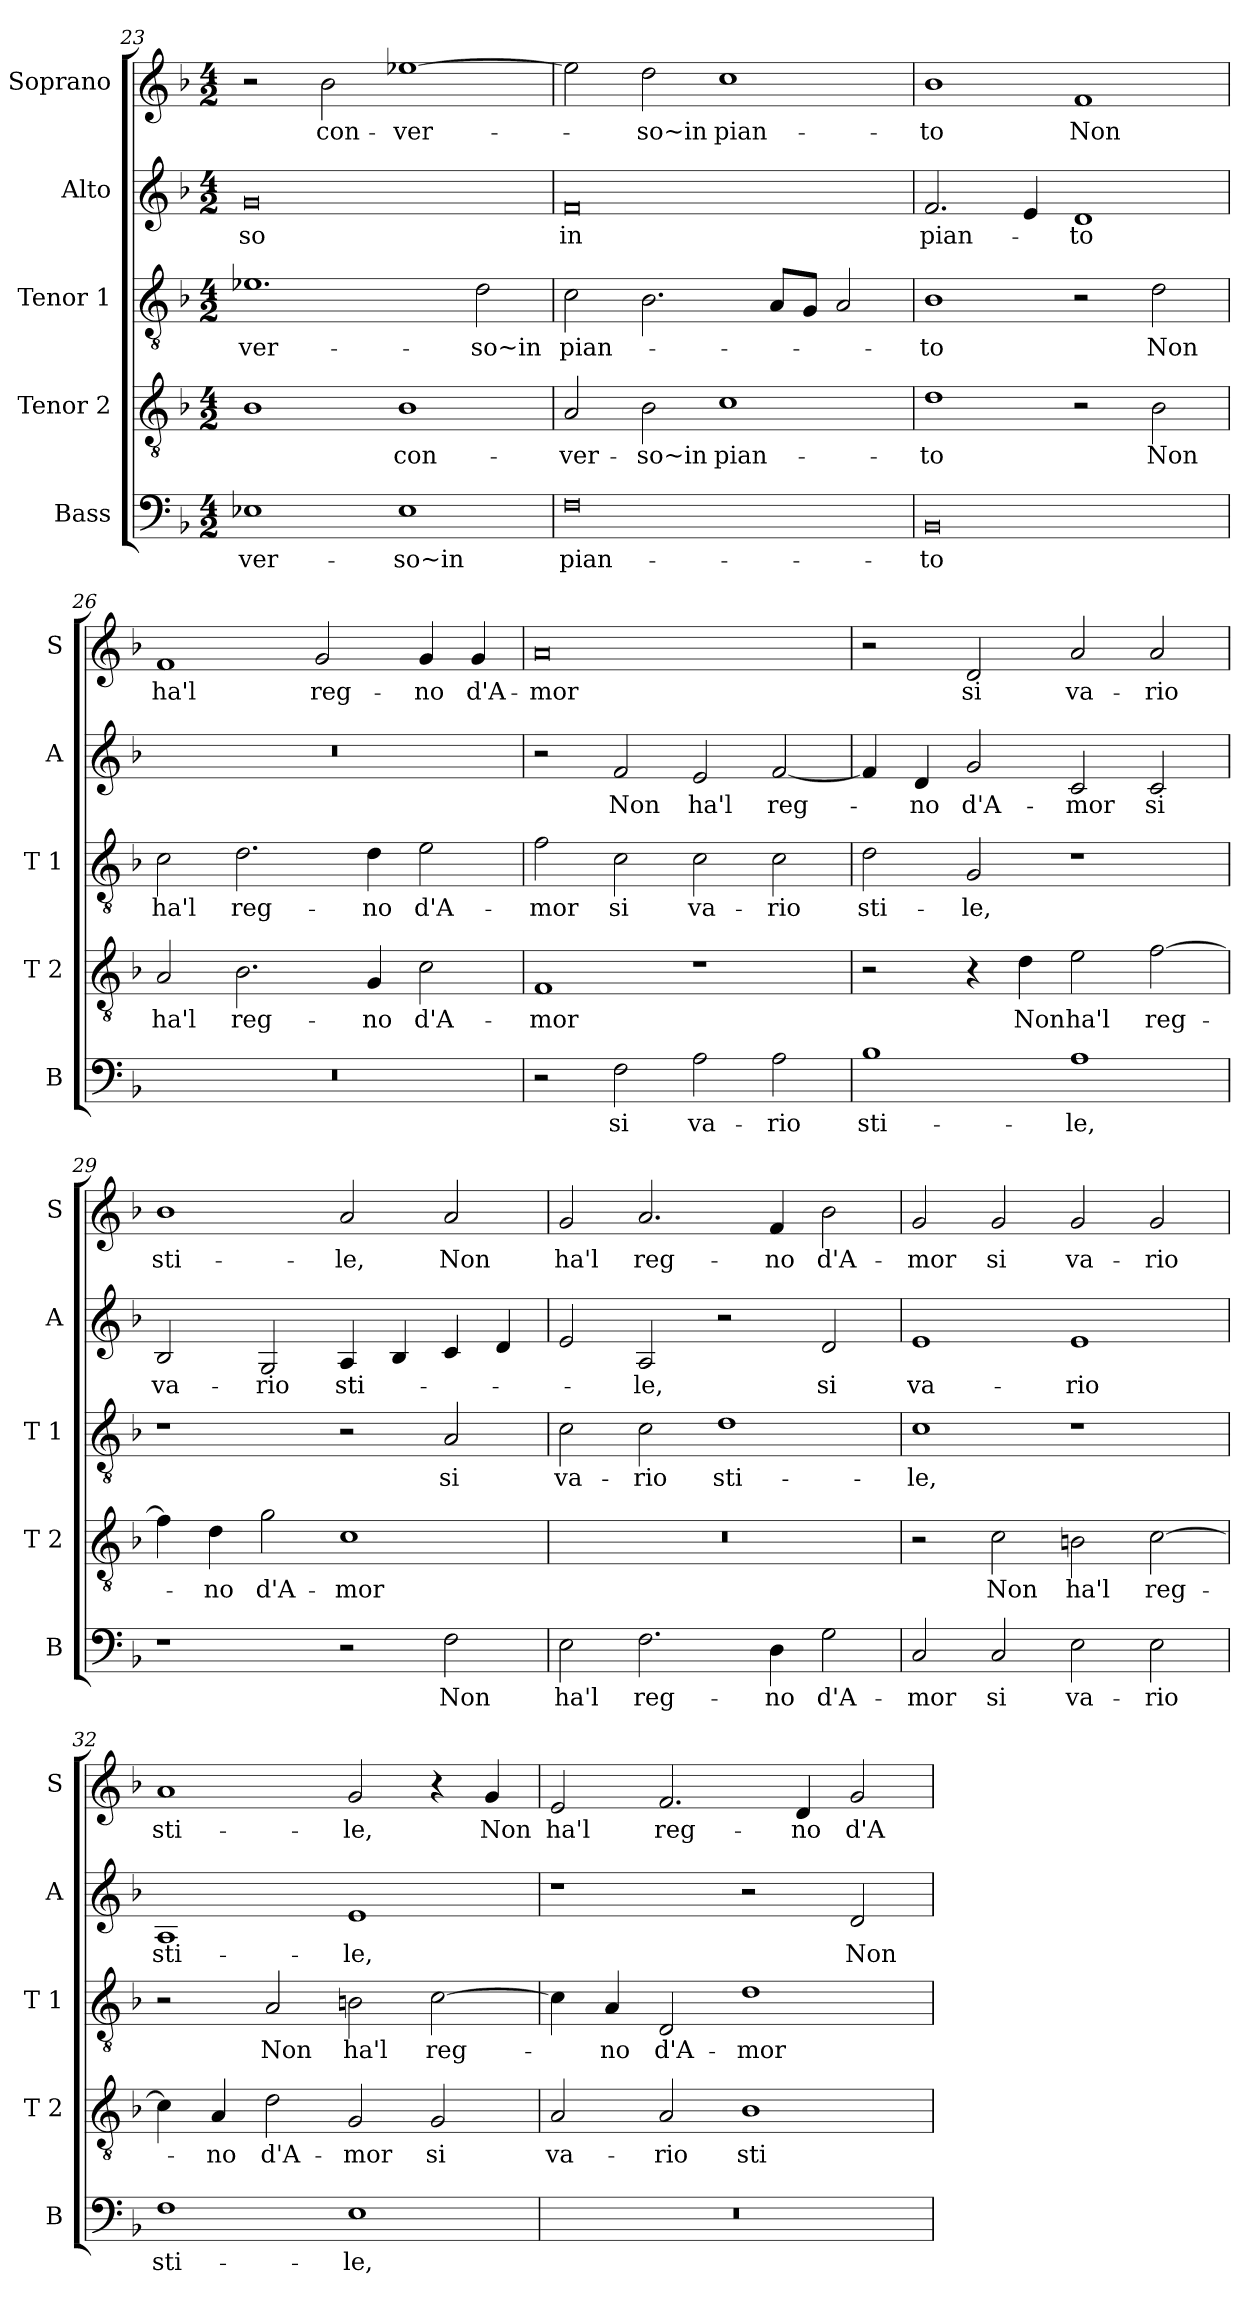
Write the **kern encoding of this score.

**kern	**text	**kern	**text	**kern	**text	**kern	**text	**kern	**text
*part5	*part5	*part4	*part4	*part3	*part3	*part2	*part2	*part1	*part1
*staff5	*staff5	*staff4	*staff4	*staff3	*staff3	*staff2	*staff2	*staff1	*staff1
*I"Bass	*	*I"Tenor 2	*	*I"Tenor 1	*	*I"Alto	*	*I"Soprano	*
*I'B	*	*I'T 2	*	*I'T 1	*	*I'A	*	*I'S	*
*clefF4	*	*clefGv2	*	*clefGv2	*	*clefG2	*	*clefG2	*
*k[b-]	*	*k[b-]	*	*k[b-]	*	*k[b-]	*	*k[b-]	*
*F:	*	*F:	*	*F:	*	*F:	*	*F:	*
*M4/2	*	*M4/2	*	*M4/2	*	*M4/2	*	*M4/2	*
=23	=23	=23	=23	=23	=23	=23	=23	=23	=23
!	!LO:LY:b	!	!	!	!LO:LY:b	!	!LO:LY:b	!	!
1E-X	-ver-	1B-	.	1.e-X	-ver-	0g	-so	2r	.
!	!	!	!	!	!	!	!	!	!LO:LY:b
.	.	.	.	.	.	.	.	2b-\	con-
!	!LO:LY:b	!	!LO:LY:b	!	!	!	!	!	!LO:LY:b
1E-	-so~in	1B-	con-	.	.	.	.	[1ee-X	-ver-
!	!	!	!	!	!LO:LY:b	!	!	!	!
.	.	.	.	2d\	-so~in	.	.	.	.
=24	=24	=24	=24	=24	=24	=24	=24	=24	=24
!	!LO:LY:b	!	!LO:LY:b	!	!LO:LY:b	!	!LO:LY:b	!	!
0F	pian-	2A/	-ver-	2c\	pian-	0f	in	2ee-\]	.
!	!	!	!LO:LY:b	!	!	!	!	!	!LO:LY:b
.	.	2B-\	-so~in	2.B-\	.	.	.	2dd\	-so~in
!	!	!	!LO:LY:b	!	!	!	!	!	!LO:LY:b
.	.	1c	pian-	.	.	.	.	1cc	pian-
.	.	.	.	8A/L	.	.	.	.	.
.	.	.	.	8G/J	.	.	.	.	.
.	.	.	.	2A/	.	.	.	.	.
=25	=25	=25	=25	=25	=25	=25	=25	=25	=25
!	!LO:LY:b	!	!LO:LY:b	!	!LO:LY:b	!	!LO:LY:b	!	!LO:LY:b
0BB-	-to	1d	-to	1B-	-to	2.f/	pian-	1b-	-to
.	.	.	.	.	.	4e/	.	.	.
!	!	!	!	!	!	!	!LO:LY:b	!	!LO:LY:b
.	.	2r	.	2r	.	1d	-to	1f	Non
!	!	!	!LO:LY:b	!	!LO:LY:b	!	!	!	!
.	.	2B-\	Non	2d\	Non	.	.	.	.
!!LO:PB:g=z
=26	=26	=26	=26	=26	=26	=26	=26	=26	=26
!	!	!	!LO:LY:b	!	!LO:LY:b	!	!	!	!LO:LY:b
0r	.	2A/	ha'l	2c\	ha'l	0r	.	1f	ha'l
!	!	!	!LO:LY:b	!	!LO:LY:b	!	!	!	!
.	.	2.B-\	reg-	2.d\	reg-	.	.	.	.
!	!	!	!	!	!	!	!	!	!LO:LY:b
.	.	.	.	.	.	.	.	2g/	reg-
!	!	!	!LO:LY:b	!	!LO:LY:b	!	!	!	!
.	.	4G/	-no	4d\	-no	.	.	.	.
!	!	!	!LO:LY:b	!	!LO:LY:b	!	!	!	!LO:LY:b
.	.	2c\	d'A-	2e\	d'A-	.	.	4g/	-no
!	!	!	!	!	!	!	!	!	!LO:LY:b
.	.	.	.	.	.	.	.	4g/	d'A-
=27	=27	=27	=27	=27	=27	=27	=27	=27	=27
!	!	!	!LO:LY:b	!	!LO:LY:b	!	!	!	!LO:LY:b
2r	.	1F	-mor	2f\	-mor	2r	.	0a	-mor
!	!LO:LY:b	!	!	!	!LO:LY:b	!	!LO:LY:b	!	!
2F\	si	.	.	2c\	si	2f/	Non	.	.
!	!LO:LY:b	!	!	!	!LO:LY:b	!	!LO:LY:b	!	!
2A\	va-	1r	.	2c\	va-	2e/	ha'l	.	.
!	!LO:LY:b	!	!	!	!LO:LY:b	!	!LO:LY:b	!	!
2A\	-rio	.	.	2c\	-rio	[2f/	reg-	.	.
=28	=28	=28	=28	=28	=28	=28	=28	=28	=28
!	!LO:LY:b	!	!	!	!LO:LY:b	!	!	!	!
1B-	sti-	2r	.	2d\	sti-	4f/]	.	2r	.
!	!	!	!	!	!	!	!LO:LY:b	!	!
.	.	.	.	.	.	4d/	-no	.	.
!	!	!	!	!	!LO:LY:b	!	!LO:LY:b	!	!LO:LY:b
.	.	4r	.	2G/	-le,	2g/	d'A-	2d/	si
!	!	!	!LO:LY:b	!	!	!	!	!	!
.	.	4d\	Non	.	.	.	.	.	.
!	!LO:LY:b	!	!LO:LY:b	!	!	!	!LO:LY:b	!	!LO:LY:b
1A	-le,	2e\	ha'l	1r	.	2c/	-mor	2a/	va-
!	!	!	!LO:LY:b	!	!	!	!LO:LY:b	!	!LO:LY:b
.	.	[2f\	reg-	.	.	2c/	si	2a/	-rio
=29	=29	=29	=29	=29	=29	=29	=29	=29	=29
!	!	!	!	!	!	!	!LO:LY:b	!	!LO:LY:b
1r	.	4f\]	.	1r	.	2B-/	va-	1b-	sti-
!	!	!	!LO:LY:b	!	!	!	!	!	!
.	.	4d\	-no	.	.	.	.	.	.
!	!	!	!LO:LY:b	!	!	!	!LO:LY:b	!	!
.	.	2g\	d'A-	.	.	2G/	-rio	.	.
!	!	!	!LO:LY:b	!	!	!	!LO:LY:b	!	!LO:LY:b
2r	.	1c	-mor	2r	.	4A/	sti-	2a/	-le,
.	.	.	.	.	.	4B-/	.	.	.
!	!LO:LY:b	!	!	!	!LO:LY:b	!	!	!	!LO:LY:b
2F\	Non	.	.	2A/	si	4c/	.	2a/	Non
.	.	.	.	.	.	4d/	.	.	.
=30	=30	=30	=30	=30	=30	=30	=30	=30	=30
!	!LO:LY:b	!	!	!	!LO:LY:b	!	!	!	!LO:LY:b
2E\	ha'l	0r	.	2c\	va-	2e/	.	2g/	ha'l
!	!LO:LY:b	!	!	!	!LO:LY:b	!	!LO:LY:b	!	!LO:LY:b
2.F\	reg-	.	.	2c\	-rio	2A/	-le,	2.a/	reg-
!	!	!	!	!	!LO:LY:b	!	!	!	!
.	.	.	.	1d	sti-	2r	.	.	.
!	!LO:LY:b	!	!	!	!	!	!	!	!LO:LY:b
4D\	-no	.	.	.	.	.	.	4f/	-no
!	!LO:LY:b	!	!	!	!	!	!LO:LY:b	!	!LO:LY:b
2G\	d'A-	.	.	.	.	2d/	si	2b-\	d'A-
!!LO:LB:g=z
=31	=31	=31	=31	=31	=31	=31	=31	=31	=31
!	!LO:LY:b	!	!	!	!LO:LY:b	!	!LO:LY:b	!	!LO:LY:b
2C/	-mor	2r	.	1c	-le,	1e	va-	2g/	-mor
!	!LO:LY:b	!	!LO:LY:b	!	!	!	!	!	!LO:LY:b
2C/	si	2c\	Non	.	.	.	.	2g/	si
!	!LO:LY:b	!	!LO:LY:b	!	!	!	!LO:LY:b	!	!LO:LY:b
2E\	va-	2Bn\	ha'l	1r	.	1e	-rio	2g/	va-
!	!LO:LY:b	!	!LO:LY:b	!	!	!	!	!	!LO:LY:b
2E\	-rio	[2c\	reg-	.	.	.	.	2g/	-rio
=32	=32	=32	=32	=32	=32	=32	=32	=32	=32
!	!LO:LY:b	!	!	!	!	!	!LO:LY:b	!	!LO:LY:b
1F	sti-	4c\]	.	2r	.	1A	sti-	1a	sti-
!	!	!	!LO:LY:b	!	!	!	!	!	!
.	.	4A/	-no	.	.	.	.	.	.
!	!	!	!LO:LY:b	!	!LO:LY:b	!	!	!	!
.	.	2d\	d'A-	2A/	Non	.	.	.	.
!	!LO:LY:b	!	!LO:LY:b	!	!LO:LY:b	!	!LO:LY:b	!	!LO:LY:b
1E	-le,	2G/	-mor	2Bn\	ha'l	1e	-le,	2g/	-le,
!	!	!	!LO:LY:b	!	!LO:LY:b	!	!	!	!
.	.	2G/	si	[2c\	reg-	.	.	4r	.
!	!	!	!	!	!	!	!	!	!LO:LY:b
.	.	.	.	.	.	.	.	4g/	Non
=33	=33	=33	=33	=33	=33	=33	=33	=33	=33
!	!	!	!LO:LY:b	!	!	!	!	!	!LO:LY:b
0r	.	2A/	va-	4c\]	.	1r	.	2e/	ha'l
!	!	!	!	!	!LO:LY:b	!	!	!	!
.	.	.	.	4A/	-no	.	.	.	.
!	!	!	!LO:LY:b	!	!LO:LY:b	!	!	!	!LO:LY:b
.	.	2A/	-rio	2D/	d'A-	.	.	2.f/	reg-
!	!	!	!LO:LY:b	!	!LO:LY:b	!	!	!	!
.	.	1B-	sti-	1d	-mor	2r	.	.	.
!	!	!	!	!	!	!	!	!	!LO:LY:b
.	.	.	.	.	.	.	.	4d/	-no
!	!	!	!	!	!	!	!LO:LY:b	!	!LO:LY:b
.	.	.	.	.	.	2d/	Non	2g/	d'A-
=	=	=	=	=	=	=	=	=	=
*-	*-	*-	*-	*-	*-	*-	*-	*-	*-
